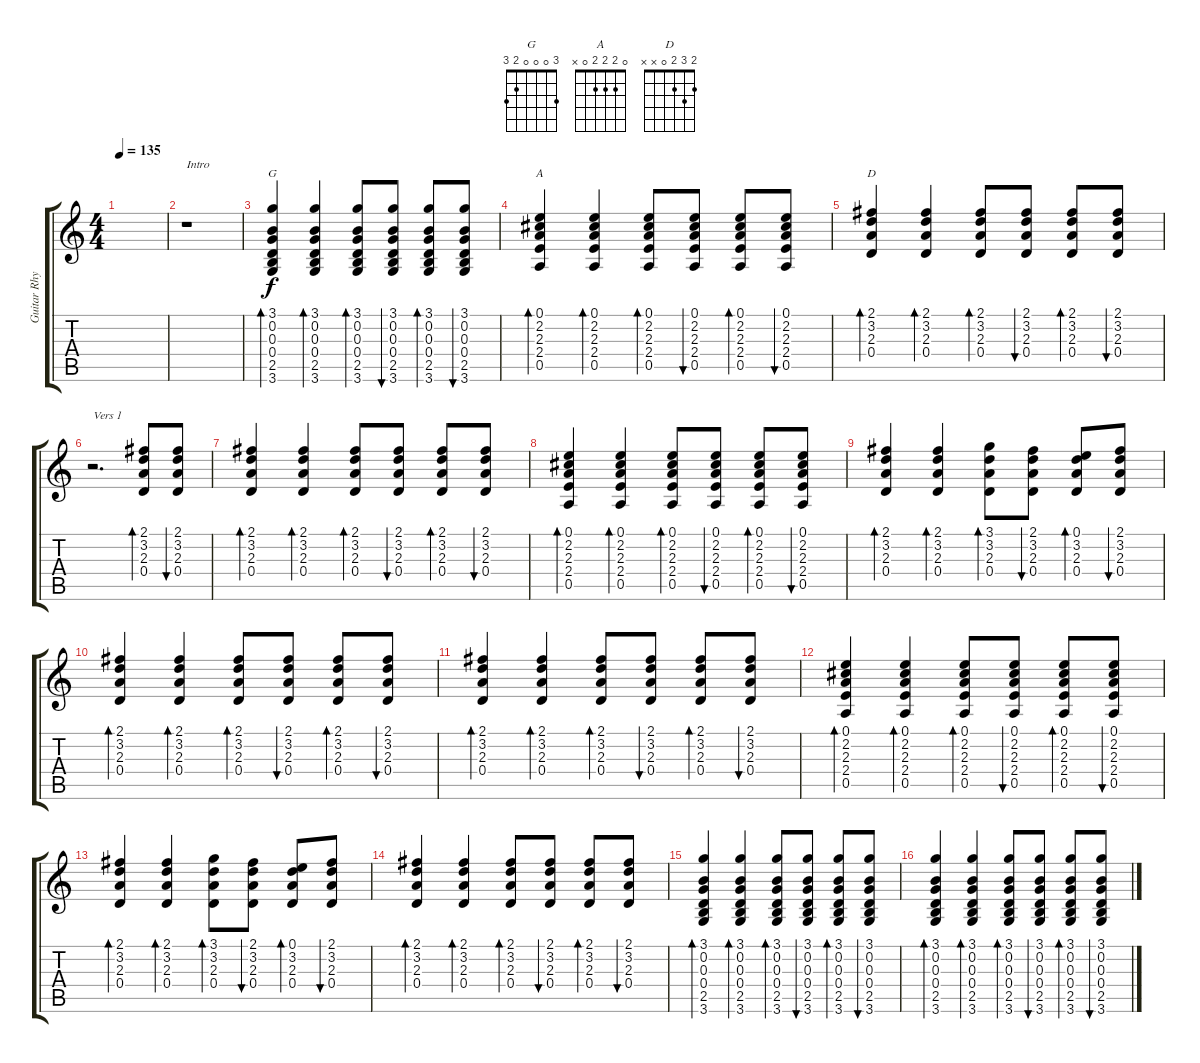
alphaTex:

\track ("Guitar Rhythm" "Guitar Rhy") {instrument electricguitarclean}
\staff {score tabs}
\tuning (E4 B3 G3 D3 A2 E2) {hide}
\chord ("G" 3 0 0 0 2 3)
\chord ("A" 0 2 2 2 0 x)
\chord ("D" 2 3 2 0 x x)
\ts (4 4)
\tempo 135
\clef g2
\ks c
|
r.1{txt "Intro"} |
(3.1 0.2 0.3 0.4 2.5 3.6).4{bd 60 ch "G"} (3.1 0.2 0.3 0.4 2.5 3.6).4{bd 60} (3.1 0.2 0.3 0.4 2.5 3.6).8{bd 60} (3.1 0.2 0.3 0.4 2.5 3.6).8{bu 60} (3.1 0.2 0.3 0.4 2.5 3.6).8{bd 60} (3.1 0.2 0.3 0.4 2.5 3.6).8{bu 60} |
(0.1 2.2 2.3 2.4 0.5).4{bd 60 ch "A"} (0.1 2.2 2.3 2.4 0.5).4{bd 60} (0.1 2.2 2.3 2.4 0.5).8{bd 60} (0.1 2.2 2.3 2.4 0.5).8{bu 60} (0.1 2.2 2.3 2.4 0.5).8{bd 60} (0.1 2.2 2.3 2.4 0.5).8{bu 60} |
(2.1 3.2 2.3 0.4).4{bd 60 ch "D"} (2.1 3.2 2.3 0.4).4{bd 60} (2.1 3.2 2.3 0.4).8{bd 60} (2.1 3.2 2.3 0.4).8{bu 60} (2.1 3.2 2.3 0.4).8{bd 60} (2.1 3.2 2.3 0.4).8{bu 60} |
r.2{d txt "Vers 1"} (2.1 3.2 2.3 0.4).8{bd 60} (2.1 3.2 2.3 0.4).8{bu 60} |
(2.1 3.2 2.3 0.4).4{bd 60} (2.1 3.2 2.3 0.4).4{bd 60} (2.1 3.2 2.3 0.4).8{bd 60} (2.1 3.2 2.3 0.4).8{bu 60} (2.1 3.2 2.3 0.4).8{bd 60} (2.1 3.2 2.3 0.4).8{bu 60} |
(0.1 2.2 2.3 2.4 0.5).4{bd 60} (0.1 2.2 2.3 2.4 0.5).4{bd 60} (0.1 2.2 2.3 2.4 0.5).8{bd 60} (0.1 2.2 2.3 2.4 0.5).8{bu 60} (0.1 2.2 2.3 2.4 0.5).8{bd 60} (0.1 2.2 2.3 2.4 0.5).8{bu 60} |
(2.1 3.2 2.3 0.4).4{bd 60} (2.1 3.2 2.3 0.4).4{bd 60} (3.1 3.2 2.3 0.4).8{bd 60} (2.1 3.2 2.3 0.4).8{bu 60} (0.1 3.2 2.3 0.4).8{bd 60} (2.1 3.2 2.3 0.4).8{bu 60} |
(2.1 3.2 2.3 0.4).4{bd 60} (2.1 3.2 2.3 0.4).4{bd 60} (2.1 3.2 2.3 0.4).8{bd 60} (2.1 3.2 2.3 0.4).8{bu 60} (2.1 3.2 2.3 0.4).8{bd 60} (2.1 3.2 2.3 0.4).8{bu 60} |
(2.1 3.2 2.3 0.4).4{bd 60} (2.1 3.2 2.3 0.4).4{bd 60} (2.1 3.2 2.3 0.4).8{bd 60} (2.1 3.2 2.3 0.4).8{bu 60} (2.1 3.2 2.3 0.4).8{bd 60} (2.1 3.2 2.3 0.4).8{bu 60} |
(0.1 2.2 2.3 2.4 0.5).4{bd 60} (0.1 2.2 2.3 2.4 0.5).4{bd 60} (0.1 2.2 2.3 2.4 0.5).8{bd 60} (0.1 2.2 2.3 2.4 0.5).8{bu 60} (0.1 2.2 2.3 2.4 0.5).8{bd 60} (0.1 2.2 2.3 2.4 0.5).8{bu 60} |
(2.1 3.2 2.3 0.4).4{bd 60} (2.1 3.2 2.3 0.4).4{bd 60} (3.1 3.2 2.3 0.4).8{bd 60} (2.1 3.2 2.3 0.4).8{bu 60} (0.1 3.2 2.3 0.4).8{bd 60} (2.1 3.2 2.3 0.4).8{bu 60} |
(2.1 3.2 2.3 0.4).4{bd 60} (2.1 3.2 2.3 0.4).4{bd 60} (2.1 3.2 2.3 0.4).8{bd 60} (2.1 3.2 2.3 0.4).8{bu 60} (2.1 3.2 2.3 0.4).8{bd 60} (2.1 3.2 2.3 0.4).8{bu 60} |
(3.1 0.2 0.3 0.4 2.5 3.6).4{bd 60} (3.1 0.2 0.3 0.4 2.5 3.6).4{bd 60} (3.1 0.2 0.3 0.4 2.5 3.6).8{bd 60} (3.1 0.2 0.3 0.4 2.5 3.6).8{bu 60} (3.1 0.2 0.3 0.4 2.5 3.6).8{bd 60} (3.1 0.2 0.3 0.4 2.5 3.6).8{bu 60} |
(3.1 0.2 0.3 0.4 2.5 3.6).4{bd 60} (3.1 0.2 0.3 0.4 2.5 3.6).4{bd 60} (3.1 0.2 0.3 0.4 2.5 3.6).8{bd 60} (3.1 0.2 0.3 0.4 2.5 3.6).8{bu 60} (3.1 0.2 0.3 0.4 2.5 3.6).8{bd 60} (3.1 0.2 0.3 0.4 2.5 3.6).8{bu 60}
